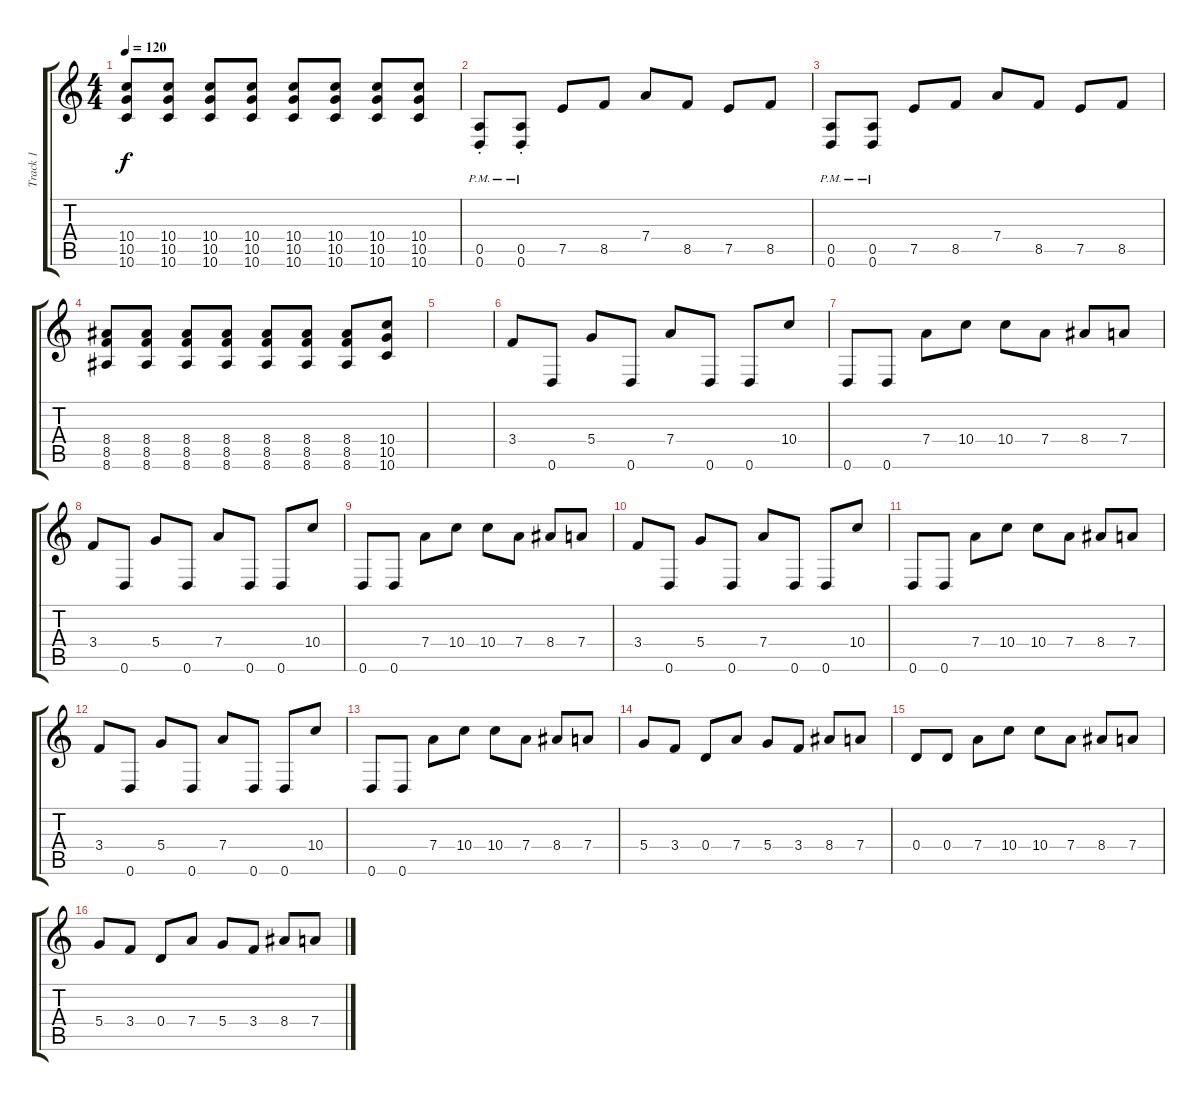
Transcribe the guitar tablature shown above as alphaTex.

\track ("Track 1" "Track 1") {instrument distortionguitar}
\staff {score tabs}
\tuning (E4 B3 G3 D3 A2 D2) {hide}
\ts (4 4)
\tempo 120
\clef g2
\ks c
(10.4 10.5 10.6).8{dy f} (10.4 10.5 10.6).8 (10.4 10.5 10.6).8 (10.4 10.5 10.6).8 (10.4 10.5 10.6).8 (10.4 10.5 10.6).8 (10.4 10.5 10.6).8 (10.4 10.5 10.6).8 |
(0.5{pm st} 0.6{pm st}).8 (0.5{pm st} 0.6{pm st}).8 7.5.8 8.5.8 7.4.8 8.5.8 7.5.8 8.5.8 |
(0.5{pm} 0.6{pm}).8 (0.5{pm} 0.6{pm}).8 7.5.8 8.5.8 7.4.8 8.5.8 7.5.8 8.5.8 |
(8.4 8.5 8.6).8 (8.4 8.5 8.6).8 (8.4 8.5 8.6).8 (8.4 8.5 8.6).8 (8.4 8.5 8.6).8 (8.4 8.5 8.6).8 (8.4 8.5 8.6).8 (10.4 10.5 10.6).8 |
|
3.4.8 0.6.8 5.4.8 0.6.8 7.4.8 0.6.8 0.6.8 10.4.8 |
0.6.8 0.6.8 7.4.8 10.4.8 10.4.8 7.4.8 8.4.8 7.4.8 |
3.4.8 0.6.8 5.4.8 0.6.8 7.4.8 0.6.8 0.6.8 10.4.8 |
0.6.8 0.6.8 7.4.8 10.4.8 10.4.8 7.4.8 8.4.8 7.4.8 |
3.4.8 0.6.8 5.4.8 0.6.8 7.4.8 0.6.8 0.6.8 10.4.8 |
0.6.8 0.6.8 7.4.8 10.4.8 10.4.8 7.4.8 8.4.8 7.4.8 |
3.4.8 0.6.8 5.4.8 0.6.8 7.4.8 0.6.8 0.6.8 10.4.8 |
0.6.8 0.6.8 7.4.8 10.4.8 10.4.8 7.4.8 8.4.8 7.4.8 |
5.4.8 3.4.8 0.4.8 7.4.8 5.4.8 3.4.8 8.4.8 7.4.8 |
0.4.8 0.4.8 7.4.8 10.4.8 10.4.8 7.4.8 8.4.8 7.4.8 |
5.4.8 3.4.8 0.4.8 7.4.8 5.4.8 3.4.8 8.4.8 7.4.8
